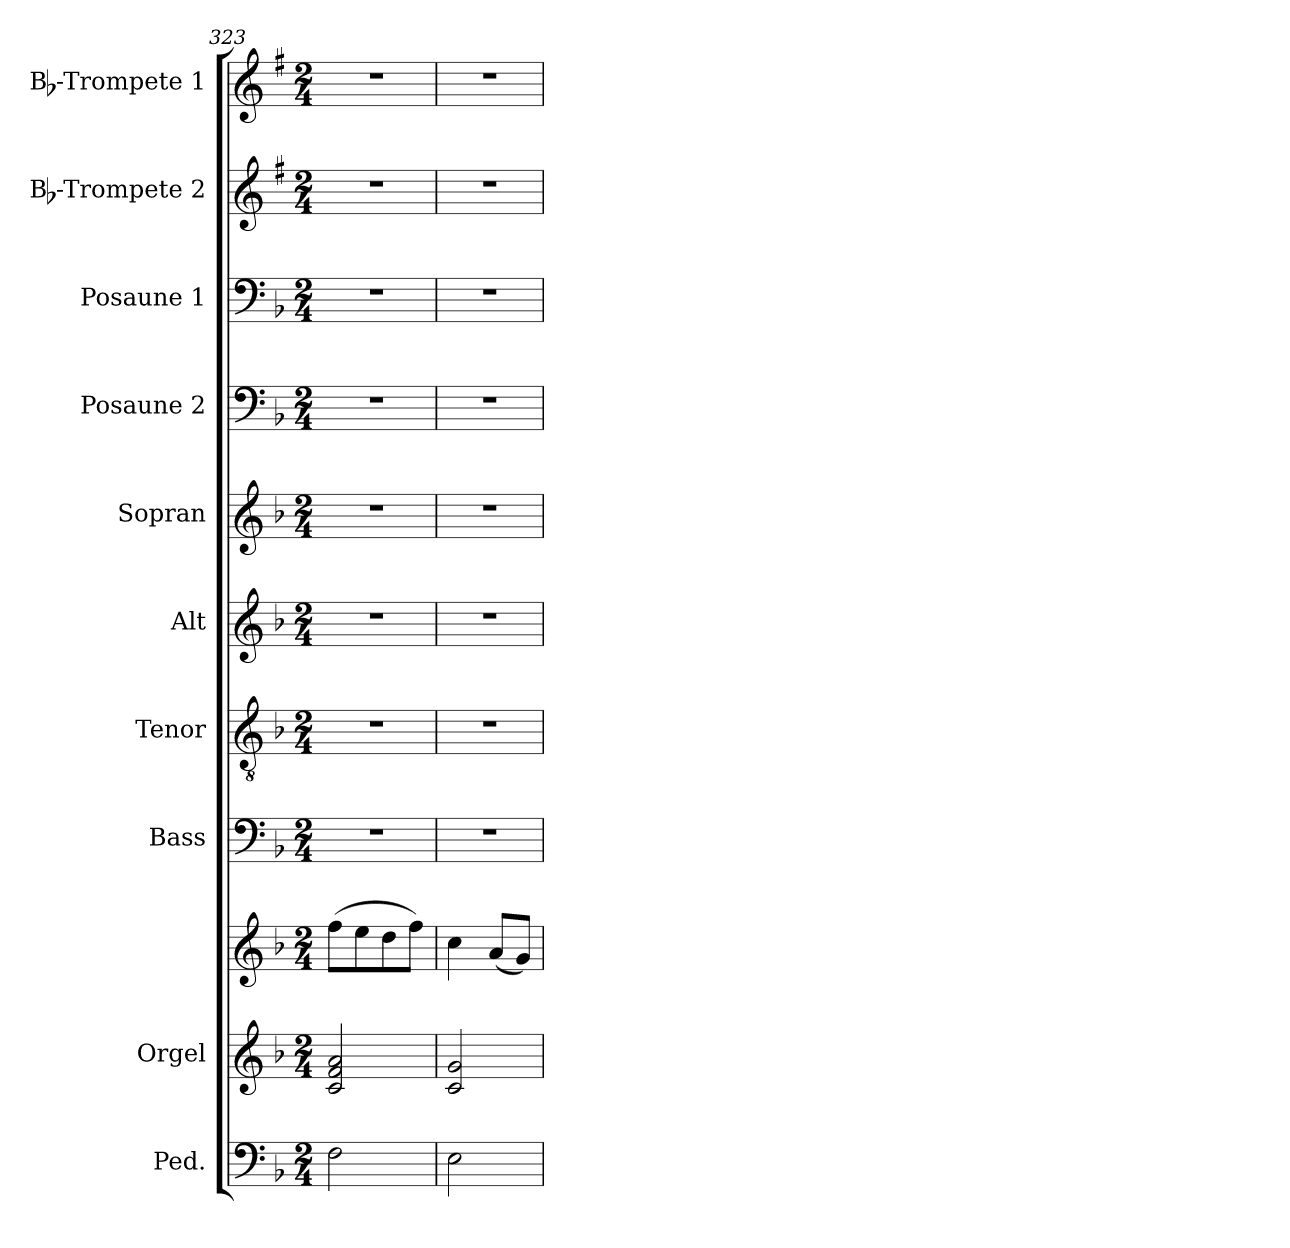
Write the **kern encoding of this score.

**kern	**kern	**kern	**kern	**kern	**kern	**kern	**kern	**kern	**kern	**kern
*part10	*part9	*part9	*part8	*part7	*part6	*part5	*part4	*part3	*part2	*part1
*staff11	*staff10	*staff9	*staff8	*staff7	*staff6	*staff5	*staff4	*staff3	*staff2	*staff1
*I"Ped.	*I"Orgel	*	*I"Bass	*I"Tenor	*I"Alt	*I"Sopran	*I"Posaune 2	*I"Posaune 1	*I"Bb-Trompete 2	*I"Bb-Trompete 1
*	*I'Org.	*	*I'B.	*I'T.	*I'A.	*I'S.	*I'Pos. 2	*I'Pos. 1	*I'Bb Trp. 2	*I'Bb Trp. 1
*clefF4	*clefG2	*clefG2	*clefF4	*clefGv2	*clefG2	*clefG2	*clefF4	*clefF4	*clefG2	*clefG2
*ITrd7c12	*	*	*	*	*	*	*	*	*ITrd1c2	*ITrd1c2
*k[b-]	*k[b-]	*k[b-]	*k[b-]	*k[b-]	*k[b-]	*k[b-]	*k[b-]	*k[b-]	*k[b-]	*k[b-]
*F:	*F:	*F:	*F:	*F:	*F:	*F:	*F:	*F:	*F:	*F:
*M2/4	*M2/4	*M2/4	*M2/4	*M2/4	*M2/4	*M2/4	*M2/4	*M2/4	*M2/4	*M2/4
=323	=323	=323	=323	=323	=323	=323	=323	=323	=323	=323
2FF\	2c/ 2f/ 2a/	(>8ff\L	2r	2r	2r	2r	2r	2r	2r	2r
.	.	8ee\	.	.	.	.	.	.	.	.
.	.	8dd\	.	.	.	.	.	.	.	.
.	.	8ff\J)	.	.	.	.	.	.	.	.
=324	=324	=324	=324	=324	=324	=324	=324	=324	=324	=324
2EE\	2c/ 2g/	4cc\	2r	2r	2r	2r	2r	2r	2r	2r
.	.	(<8a/L	.	.	.	.	.	.	.	.
.	.	8g/J)	.	.	.	.	.	.	.	.
=	=	=	=	=	=	=	=	=	=	=
*-	*-	*-	*-	*-	*-	*-	*-	*-	*-	*-
